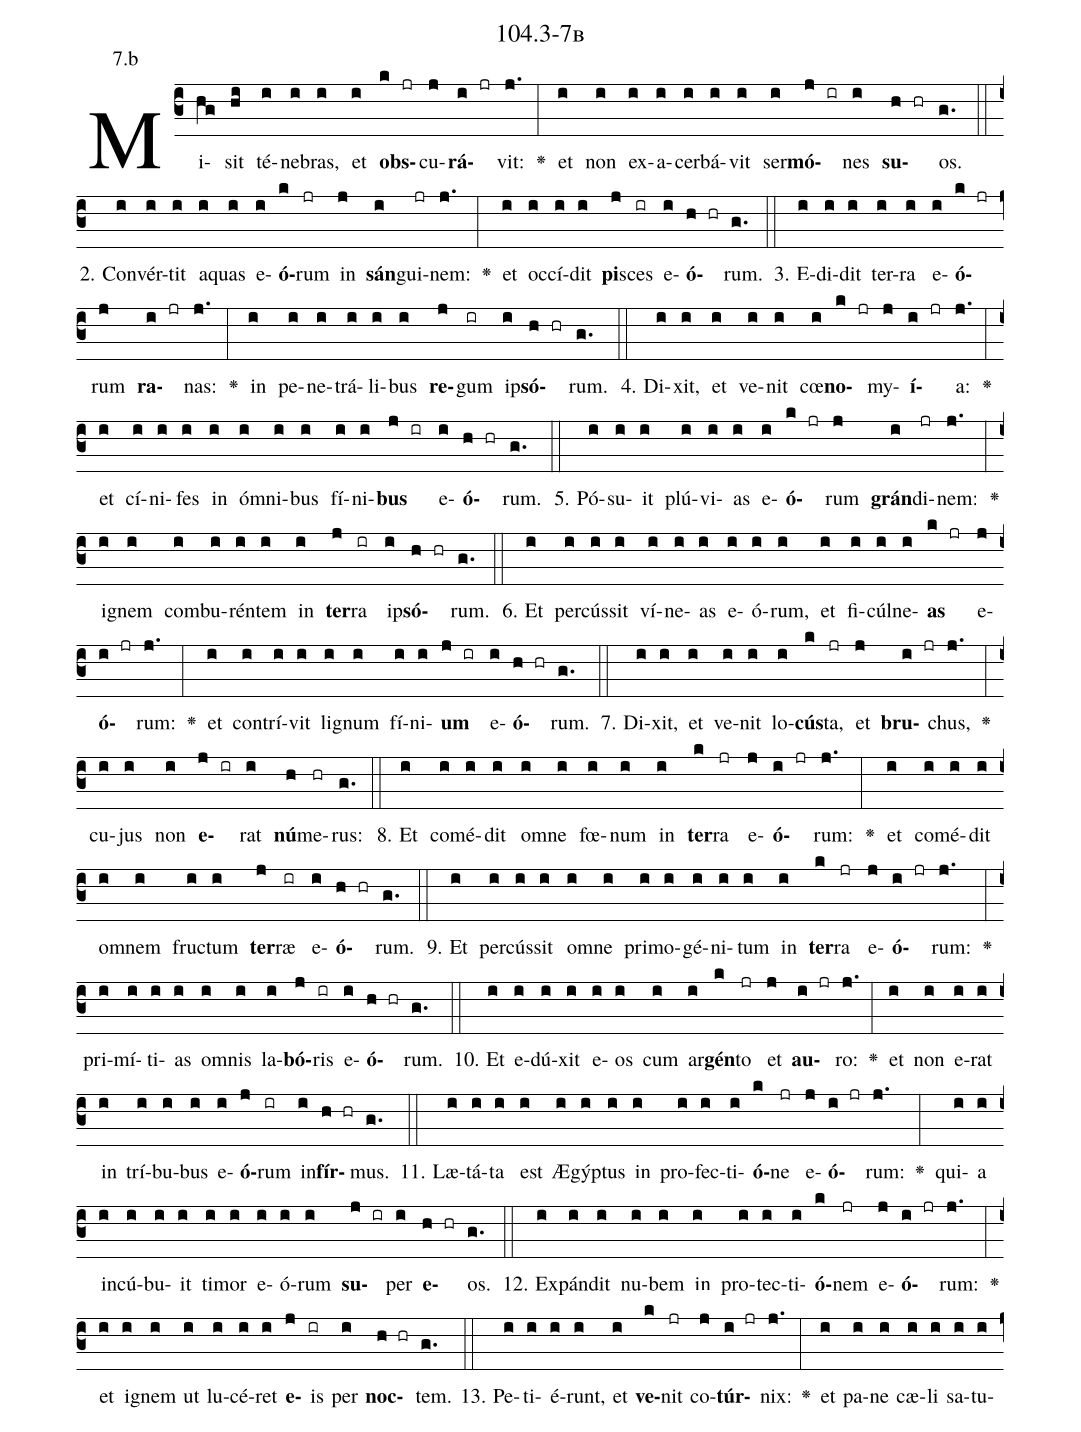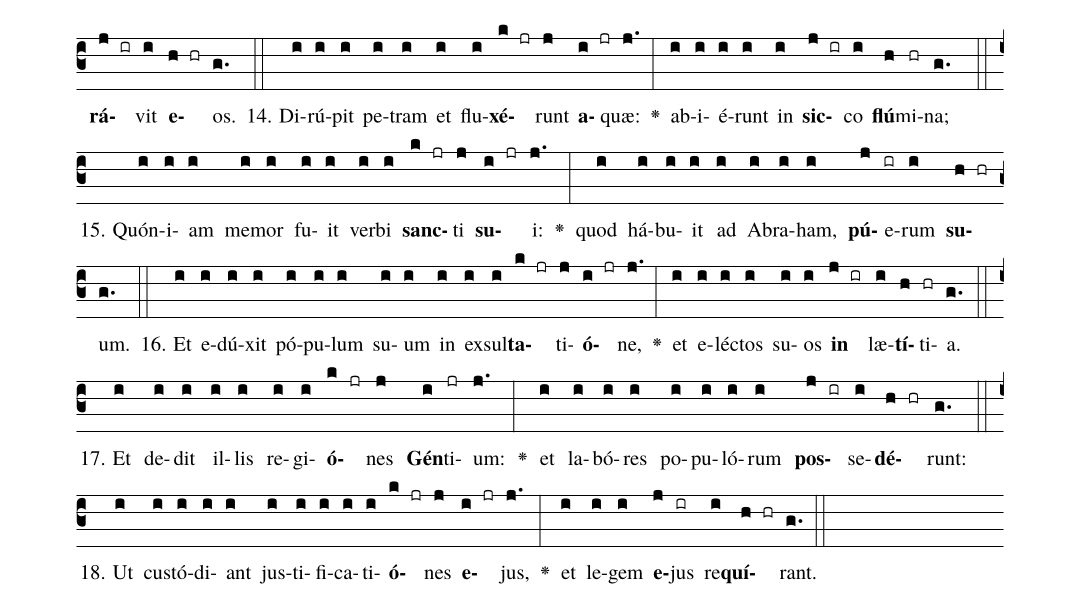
name: 104.3-7b;
annotation: 7.b;
%%
(c3)Mi(hg)sit(hi) té(i)ne(i)bras,(i) et(i) <b>obs</b>(k jr)cu(j)<b>rá</b>(i jr)vit:(j.) <v>\greheightstar</v>(:) et(i) non(i) ex(i)a(i)cer(i)bá(i)vit(i) ser(i)<b>mó</b>(j ir)nes(i) <b>su</b>(h hr)os.(g.) (::)
2. Con(i)vér(i)tit(i) a(i)quas(i) e(i)<b>ó</b>(k)rum(jr) in(j) <b>sán</b>(i)gui(jr)nem:(j.) <v>\greheightstar</v>(:) et(i) oc(i)cí(i)dit(i) <b>pi</b>(j)sces(ir) e(i)<b>ó</b>(h hr)rum.(g.) (::)
3. E(i)di(i)dit(i) ter(i)ra(i) e(i)<b>ó</b>(k jr)rum(j) <b>ra</b>(i jr)nas:(j.) <v>\greheightstar</v>(:) in(i) pe(i)ne(i)trá(i)li(i)bus(i) <b>re</b>(j)gum(ir) ip(i)<b>só</b>(h hr)rum.(g.) (::)
4. Di(i)xit,(i) et(i) ve(i)nit(i) cœ(i)<b>no</b>(k jr)my(j)<b>í</b>(i jr)a:(j.) <v>\greheightstar</v>(:) et(i) cí(i)ni(i)fes(i) in(i) óm(i)ni(i)bus(i) fí(i)ni(i)<b>bus</b>(j ir) e(i)<b>ó</b>(h hr)rum.(g.) (::)
5. Pó(i)su(i)it(i) plú(i)vi(i)as(i) e(i)<b>ó</b>(k jr)rum(j) <b>grán</b>(i)di(jr)nem:(j.) <v>\greheightstar</v>(:) i(i)gnem(i) com(i)bu(i)rén(i)tem(i) in(i) <b>ter</b>(j)ra(ir) ip(i)<b>só</b>(h hr)rum.(g.) (::)
6. Et(i) per(i)cús(i)sit(i) ví(i)ne(i)as(i) e(i)ó(i)rum,(i) et(i) fi(i)cúl(i)ne(i)<b>as</b>(k jr) e(j)<b>ó</b>(i jr)rum:(j.) <v>\greheightstar</v>(:) et(i) con(i)trí(i)vit(i) li(i)gnum(i) fí(i)ni(i)<b>um</b>(j ir) e(i)<b>ó</b>(h hr)rum.(g.) (::)
7. Di(i)xit,(i) et(i) ve(i)nit(i) lo(i)<b>cús</b>(k)ta,(jr) et(j) <b>bru</b>(i jr)chus,(j.) <v>\greheightstar</v>(:) cu(i)jus(i) non(i) <b>e</b>(j ir)rat(i) <b>nú</b>(h)me(hr)rus:(g.) (::)
8. Et(i) com(i)é(i)dit(i) om(i)ne(i) fœ(i)num(i) in(i) <b>ter</b>(k)ra(jr) e(j)<b>ó</b>(i jr)rum:(j.) <v>\greheightstar</v>(:) et(i) com(i)é(i)dit(i) om(i)nem(i) fruc(i)tum(i) <b>ter</b>(j)ræ(ir) e(i)<b>ó</b>(h hr)rum.(g.) (::)
9. Et(i) per(i)cús(i)sit(i) om(i)ne(i) pri(i)mo(i)gé(i)ni(i)tum(i) in(i) <b>ter</b>(k)ra(jr) e(j)<b>ó</b>(i jr)rum:(j.) <v>\greheightstar</v>(:) pri(i)mí(i)ti(i)as(i) om(i)nis(i) la(i)<b>bó</b>(j)ris(ir) e(i)<b>ó</b>(h hr)rum.(g.) (::)
10. Et(i) e(i)dú(i)xit(i) e(i)os(i) cum(i) ar(i)<b>gén</b>(k)to(jr) et(j) <b>au</b>(i jr)ro:(j.) <v>\greheightstar</v>(:) et(i) non(i) e(i)rat(i) in(i) trí(i)bu(i)bus(i) e(i)<b>ó</b>(j)rum(ir) in(i)<b>fír</b>(h hr)mus.(g.) (::)
11. Læ(i)tá(i)ta(i) est(i) Æ(i)gýp(i)tus(i) in(i) pro(i)fec(i)ti(i)<b>ó</b>(k)ne(jr) e(j)<b>ó</b>(i jr)rum:(j.) <v>\greheightstar</v>(:) qui(i)a(i) in(i)cú(i)bu(i)it(i) ti(i)mor(i) e(i)ó(i)rum(i) <b>su</b>(j ir)per(i) <b>e</b>(h hr)os.(g.) (::)
12. Ex(i)pán(i)dit(i) nu(i)bem(i) in(i) pro(i)tec(i)ti(i)<b>ó</b>(k)nem(jr) e(j)<b>ó</b>(i jr)rum:(j.) <v>\greheightstar</v>(:) et(i) i(i)gnem(i) ut(i) lu(i)cé(i)ret(i) <b>e</b>(j)is(ir) per(i) <b>noc</b>(h hr)tem.(g.) (::)
13. Pe(i)ti(i)é(i)runt,(i) et(i) <b>ve</b>(k)nit(jr) co(j)<b>túr</b>(i jr)nix:(j.) <v>\greheightstar</v>(:) et(i) pa(i)ne(i) cæ(i)li(i) sa(i)tu(i)<b>rá</b>(j ir)vit(i) <b>e</b>(h hr)os.(g.) (::)
14. Di(i)rú(i)pit(i) pe(i)tram(i) et(i) flu(i)<b>xé</b>(k jr)runt(j) <b>a</b>(i jr)quæ:(j.) <v>\greheightstar</v>(:) ab(i)i(i)é(i)runt(i) in(i) <b>sic</b>(j ir)co(i) <b>flú</b>(h)mi(hr)na;(g.) (::)
15. Quón(i)i(i)am(i) me(i)mor(i) fu(i)it(i) ver(i)bi(i) <b>sanc</b>(k jr)ti(j) <b>su</b>(i jr)i:(j.) <v>\greheightstar</v>(:) quod(i) há(i)bu(i)it(i) ad(i) A(i)bra(i)ham,(i) <b>pú</b>(j)e(ir)rum(i) <b>su</b>(h hr)um.(g.) (::)
16. Et(i) e(i)dú(i)xit(i) pó(i)pu(i)lum(i) su(i)um(i) in(i) ex(i)sul(i)<b>ta</b>(k jr)ti(j)<b>ó</b>(i jr)ne,(j.) <v>\greheightstar</v>(:) et(i) e(i)léc(i)tos(i) su(i)os(i) <b>in</b>(j ir) læ(i)<b>tí</b>(h)ti(hr)a.(g.) (::)
17. Et(i) de(i)dit(i) il(i)lis(i) re(i)gi(i)<b>ó</b>(k jr)nes(j) <b>Gén</b>(i)ti(jr)um:(j.) <v>\greheightstar</v>(:) et(i) la(i)bó(i)res(i) po(i)pu(i)ló(i)rum(i) <b>pos</b>(j ir)se(i)<b>dé</b>(h hr)runt:(g.) (::)
18. Ut(i) cus(i)tó(i)di(i)ant(i) jus(i)ti(i)fi(i)ca(i)ti(i)<b>ó</b>(k jr)nes(j) <b>e</b>(i jr)jus,(j.) <v>\greheightstar</v>(:) et(i) le(i)gem(i) <b>e</b>(j)jus(ir) re(i)<b>quí</b>(h hr)rant.(g.) (::)
